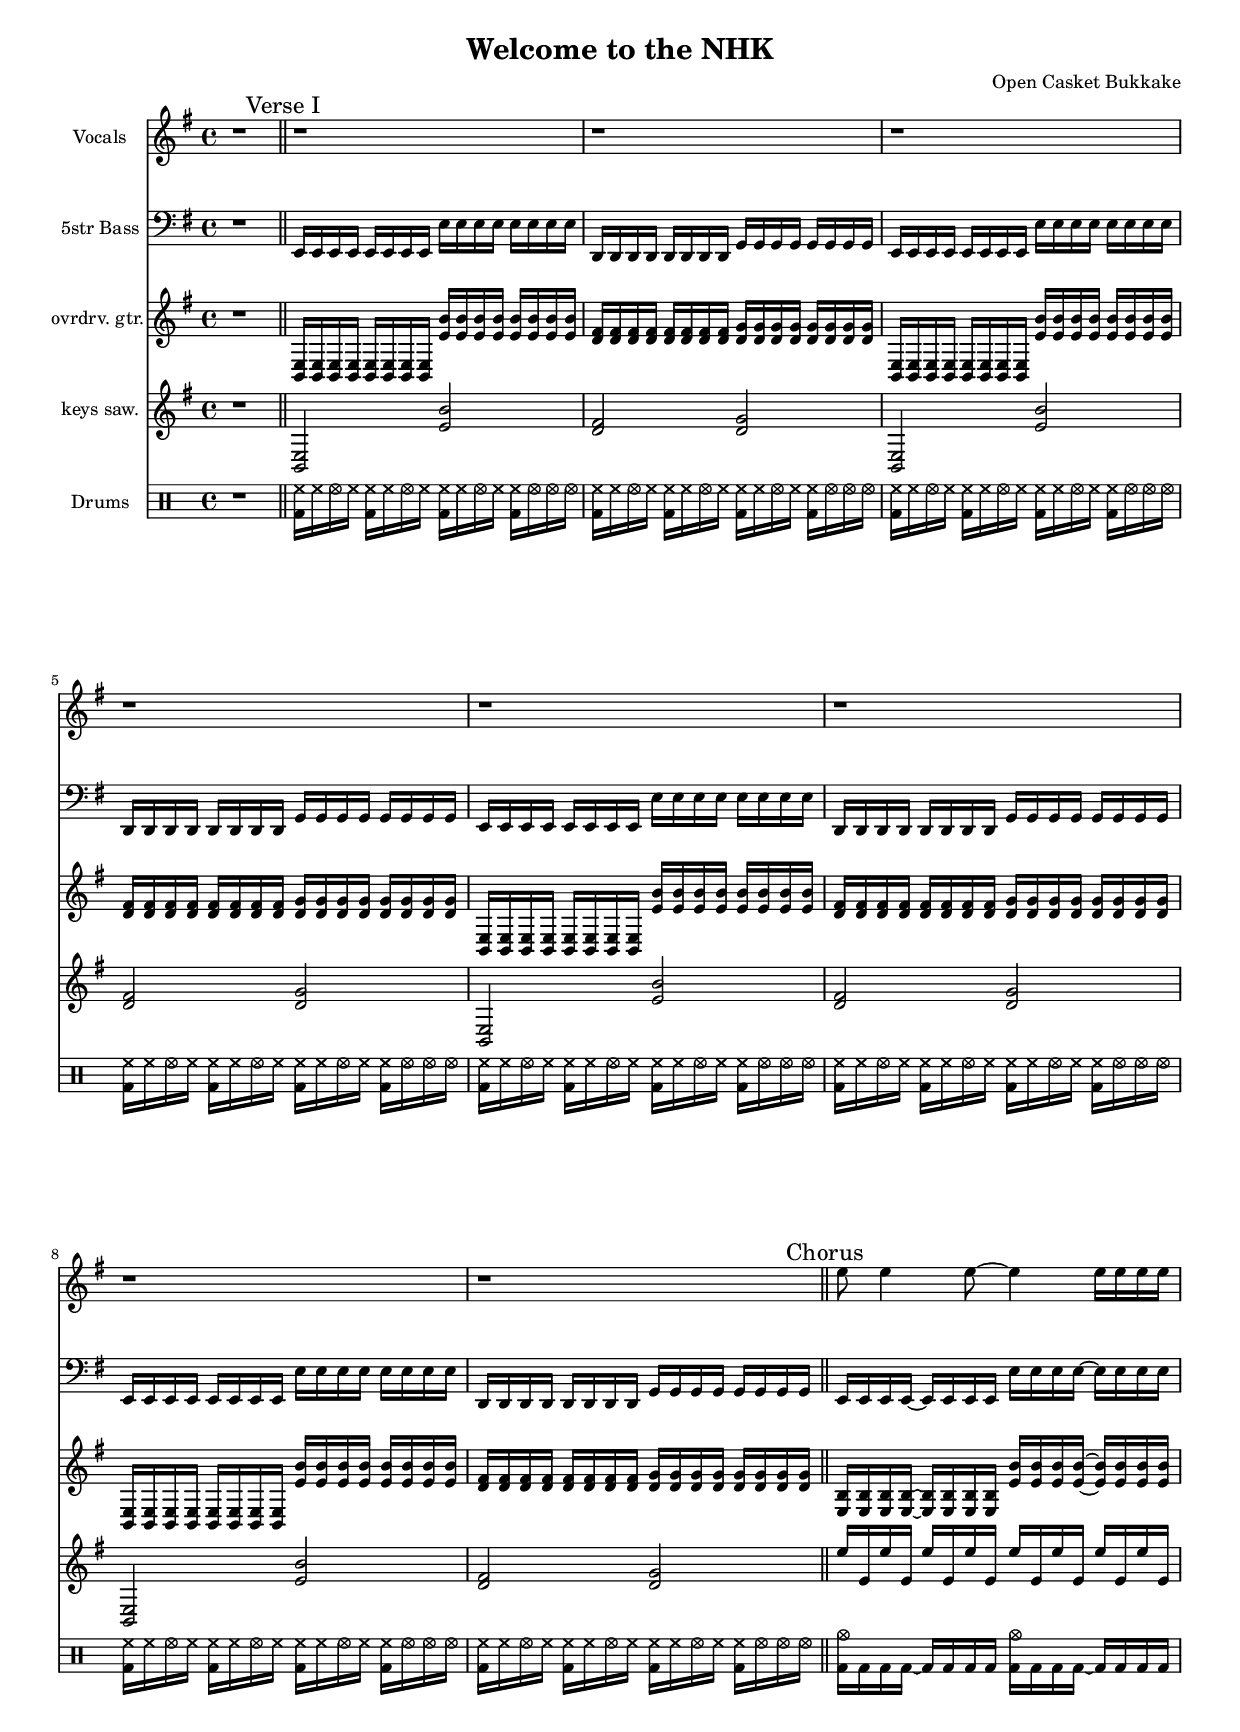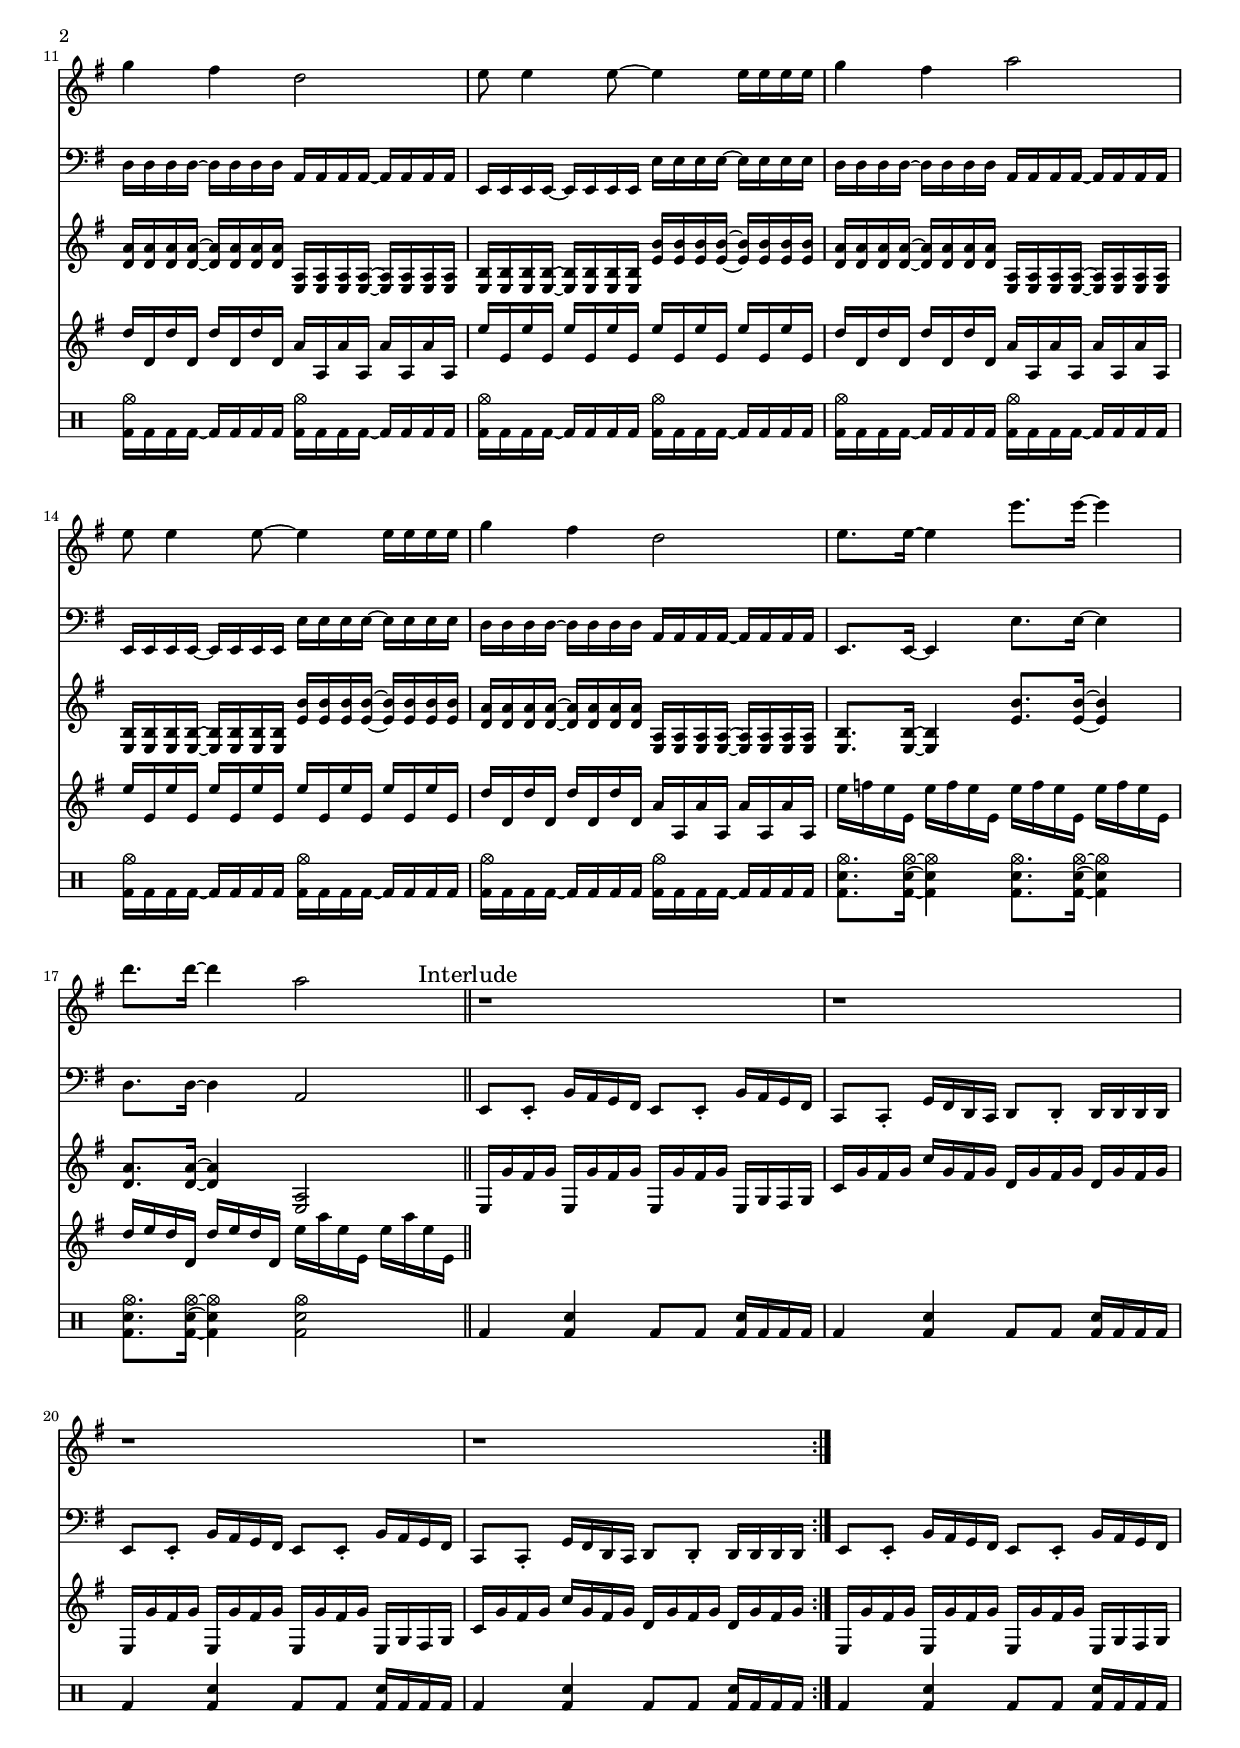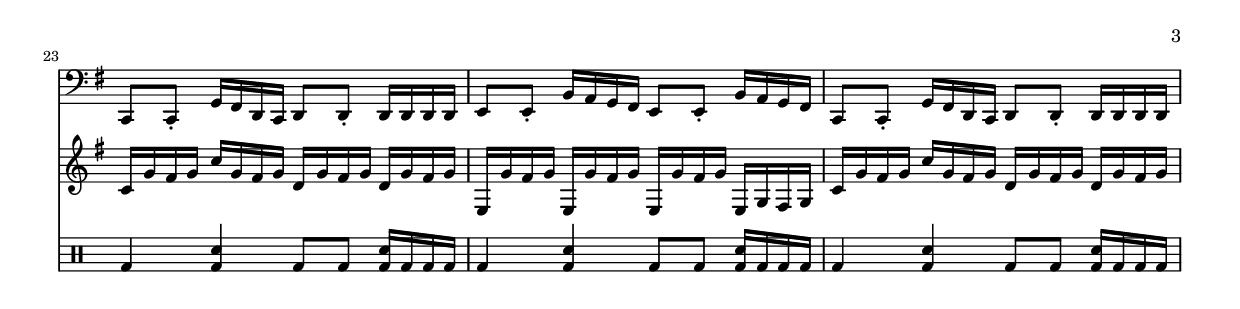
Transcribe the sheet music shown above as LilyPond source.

\version "2.18.2"

\include "articulate.ly"

#(set-global-staff-size 16)

\header {
  title = "Welcome to the NHK"
  composer = "Open Casket Bukkake"
}

%% A terrible conspiracy to hurt me
%% A terrible conspiracy to push me out
%% A terrible conspiracy to lock me in
%% Welcome, to the, N. H. K.

%%
%% VOCALS
%%

vocals_verse = \relative c {
  \repeat unfold 8 {
    r1
  }
}

vocals_chorus = \relative c'' {
  %% \repeat unfold 4 { r1 | }
  e8 e4 e8~ e4 e16 e e e |
  g4 fis4  d2 |

  e8 e4 e8~ e4 e16 e e e |
  g4 fis4  a2 |

  e8 e4 e8~ e4 e16 e e e |
  g4 fis4  d2 |

  e8. e16~ e4  e'8. e16~ e4 |
  d8. d16~ d4  a2 |
}

vocals_interlude = \relative c {
  \repeat unfold 4 { r1 | }
}

%%
%% BASS
%%

bass_verse = \relative c, {
  \repeat unfold 4 {
    e16 e e e e e e e \relative c { e e e e  e e e e } |
    d d d d d d d d  g g g g g g g g |
  }
}
bass_chorus = \relative c, {
  \repeat unfold 3 {
    e16 e e e~ e  e e e   e' e e e~ e e e e |
    d16 d d d~ d  d d d   a a a a~ a a a a |
  }

  e8. e16~ e4  e'8. e16~ e4 |
  d8. d16~ d4  a2 |
}
bass_interlude = \relative c, {
  \repeat unfold 4 {
    e8 e \staccato b'16 a g fis e8 e \staccato b'16 a g fis |
    c8 c \staccato g'16 fis d c d8 d \staccato d16 d d d |
  }
}

%%
%% KEYBOARDS
%%

keyboard_verse = \relative c {
  \repeat unfold 4 {
    <e b>2  <e' b'> |
    <d fis> <g d>  |
  }
}

keyboard_chorus = \relative c' {
  \repeat unfold 3 {
    e'16 e, e' e, e' e, e' e, e' e, e' e, e' e, e' e, |
    d'16  d, d' d, d' d, d' d, a' a, a' a, a' a, a' a, |
  }

  e''16 f e e,
  e'16 f e e,
  e'16 f e e,
  e'16 f e e, |

  %% d'16  d, d' d, d' d, d' d, a' a, a' a, a' a, a' a, |

  d'16 e d d,
  d'16 e d d,
  e' a  e e,
  e' a  e e, |
}

keyboard_interlude = \relative c' {
}

%%
%% GUITAR
%%

guitar_verse = \relative c {
  \repeat unfold 4 {
    \repeat unfold 8 { <e b>16  } \repeat unfold 8 { <e' b'>16 } |
    \repeat unfold 8 { <fis d> } \repeat unfold 8 { <g d> }     |
  }
}

guitar_chorus = {
  \repeat unfold 3 {
    <e b>16 <e b> <e b> <e b>~ <e b> <e b> <e b> <e b> <e' b'> <e' b'> <e' b'> <e' b'>~ <e' b'> <e' b'> <e' b'> <e' b'> |
    <d' a'>16 <d' a'> <d' a'> <d' a'>~ <d' a'> <d' a'> <d' a'> <d' a'> <a e> <a e> <a e> <a e>~ <a e> <a e> <a e> <a e> |
  }

  <e b>8. <e b>16~ <e b>4 <e' b'>8. <e' b'>16~ <e' b'>4 |
  <d' a'>8. <d' a'>16~ <d' a'>4 <a e>2 |
}

guitar_interlude = \relative {
  \repeat unfold 4 {
    e16  g' fis g e, g' fis g e, g' fis g e, g fis g |
    c  g' fis g c g fis g d g fis g d g fis g |
  }
}

%%
%% Drums
%%

drums_verse = \drummode {
  \repeat unfold 4 {
    \repeat unfold 3 { <hh bd>16 hh hhho hh } <hh bd>16 hhho hhho hhho |
    \repeat unfold 3 { <hh bd>16 hh hhho hh } <hh bd >16 hhho <hhho> hhho |
  }
}

drums_chorus = \drummode {
  \repeat unfold 3 {
    <crashcymbal bd>16 bd bd bd~ bd bd bd bd  <crashcymbal bd>16 bd bd bd~ bd bd bd bd |
    <crashcymbal bd>16 bd bd bd~ bd bd bd bd  <crashcymbal bd>16 bd bd bd~ bd bd bd bd |
  }

  <bd sn crashcymbal>8. <bd sn crashcymbal>16~ <bd sn crashcymbal>4 <bd sn crashcymbal>8. <bd sn crashcymbal>16~ <bd sn crashcymbal>4 |
  <bd sn crashcymbal>8. <bd sn crashcymbal>16~ <bd sn crashcymbal>4 <bd sn crashcymbal>2 |
}

drums_interlude = \drummode {
  \repeat unfold 8 {
    bd4 <bd sn> bd8 bd <bd sn>16 bd bd bd | }
}

%%
%% SONG
%%

\score {
  <<
    %% \new ChordNames \with {
    %%   midiInstrument = "pad 2 (warm)"
    %%   midiMinimumVolume = #0.0
    %%   midiMaximumVolume = #0.0
    %% }
    %% {
    %%
    %% }

    \new Staff \with {
      instrumentName = #"Vocals"
      midiInstrument = #"vibraphone"
    }
    {
      \key e \minor
      r1 \bar "||"

      \repeat volta 2 {
      \vocals_verse
      \vocals_chorus
      \vocals_interlude
      }
    }

    \new Staff \with {
      instrumentName = #"5str Bass"
      midiInstrument = #"electric bass (finger)"
    }
    {
      \key e \minor
      \clef bass
      \time 4/4

      r1 \bar "||"

      \mark "Verse I"
      \bass_verse \bar "||"
      \mark "Chorus"
      \bass_chorus \bar "||"
      \mark "Interlude"
      \bass_interlude
    }

    \new Staff \with {
      instrumentName = #"ovrdrv. gtr."
      midiInstrument = #"overdriven guitar"
    }
    {
      \key e \minor
      \clef treble
      \time 4/4

      r1 \bar "||"

      \guitar_verse
      \guitar_chorus
      \guitar_interlude
    }

    \new Staff \with {
      instrumentName = #"keys saw."
      midiInstrument = #"vibraphone"
    }
    {
      \key e \minor
      r1 \bar "||"

      \keyboard_verse
      \keyboard_chorus
      \keyboard_interlude
    }

    \new DrumStaff \with {
      instrumentName = #"Drums"
    }
    {

      r1 \bar "||"
      \drums_verse
      \drums_chorus
      \drums_interlude
    }
  >>

  \layout { }

  \midi {
    \tempo 4 = 100
  }
}
